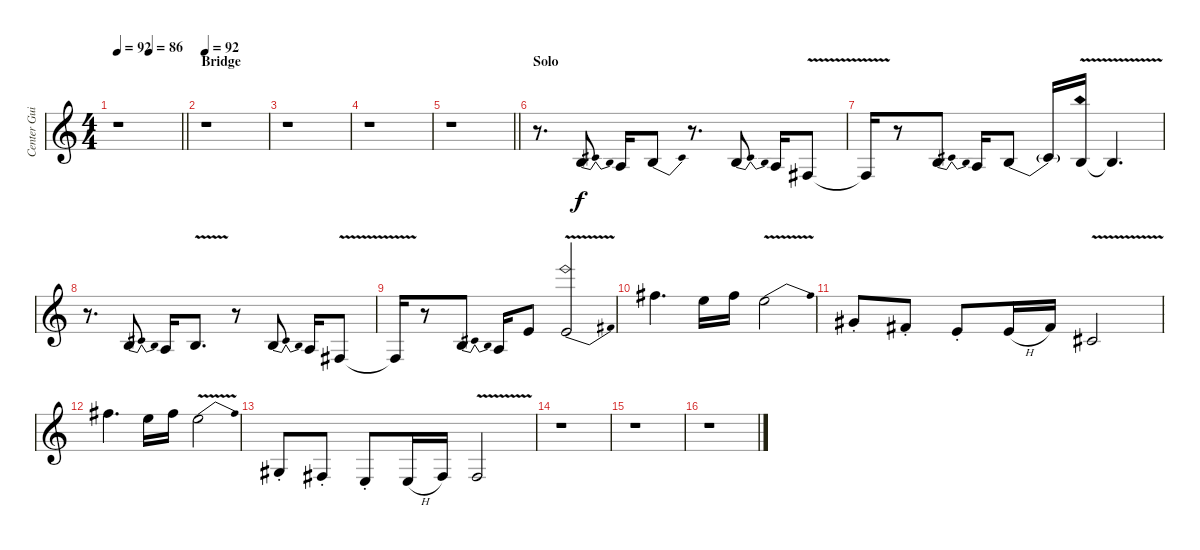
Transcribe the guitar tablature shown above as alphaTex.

\track ("Center Guitar I (Effects)" "Center Gui") {instrument distortionguitar}
\staff {score}
\tuning (Db4 Ab3 E3 B2 Gb2 B1) {hide}
\ts (4 4)
\tempo 92
\tempo (86 0.5)
\clef g2
\barLineRight lightlight
\ks c
r.1{dy f} |
\section ("" "Bridge")
\tempo 92
r.1 |
r.1 |
r.1 |
\barLineRight lightlight
r.1 |
\section ("" "Solo")
r.8{d} 5.5{be (bendrelease 0 0 15 4 30 4 60 0)}.8 3.5.16 5.5{be (bend 0 0 60 4)}.8 r.8{d} 5.5{be (bendrelease 0 0 15 4 30 4 60 0)}.8 3.5.16 7.6{v}.8 |
7.6{t}.16 r.8 5.5{be (bendrelease 0 0 15 4 30 4 60 0)}.8 3.5.16 5.5{be (bend 0 0 60 4)}.8 5.5{t}.16 5.5{ah 24 v}.16 5.5{t}.4{d} |
r.8{d} 5.5{be (bendrelease 0 0 15 4 30 4 60 0)}.8 3.5.16 5.5{v}.8{d} r.8 5.5{be (bendrelease 0 0 15 4 30 4 60 0)}.8 3.5.16 7.6{v}.8 |
7.6{t}.16 r.8 5.5{be (bendrelease 0 0 15 4 30 4 60 0)}.8 3.5.16 5.4.8 5.4{be (bend 0 0 60 4) ah 24 v}.2 |
5.1{be (custom 0 0 15 4 30 4 45 0 60 0)}.4{d} 3.1.16 5.1.16 3.1{be (bend 0 0 60 4) v}.2 |
4.3{st}.8 7.4{st}.8 5.4{st}.8 5.4{h}.16 7.4.16 7.5{v}.2 |
5.1{be (custom 0 0 15 4 30 4 45 0 60 0)}.4{d} 3.1.16 5.1.16 3.1{be (bend 0 0 60 4) v}.2 |
2.5{st}.8 7.6{st}.8 5.6{st}.8 5.6{h}.16 7.6.16 7.6{v}.2 |
r.1 |
r.1 |
r.1
